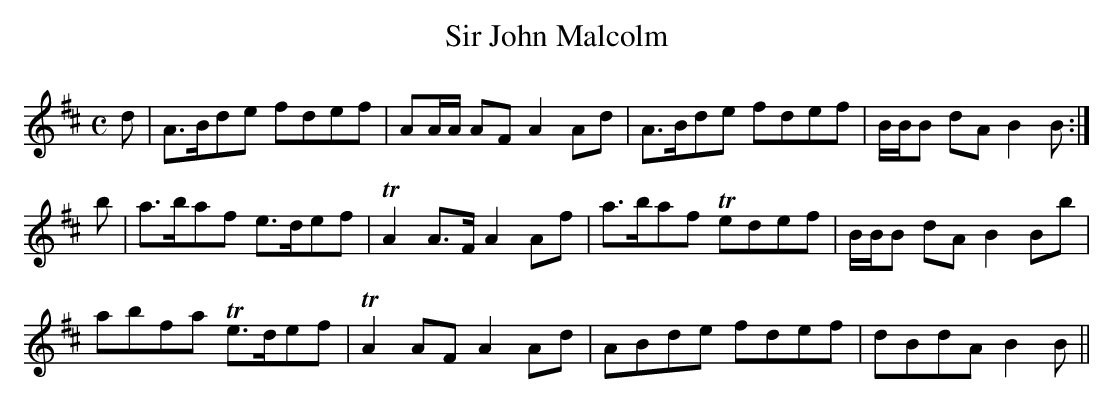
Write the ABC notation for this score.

X:1
T:Sir John Malcolm
M:C
L:1/8
K:D
d | A>Bde fdef | AA/A/ AF A2 Ad | A>Bde fdef | B/B/B dA B2B :|
b | a>baf e>def | TA2 A>F A2 Af | a>baf Tedef | B/B/B dA B2 Bb |
abfa Te>def | TA2 AF A2 Ad | ABde fdef | dBdA B2B ||
